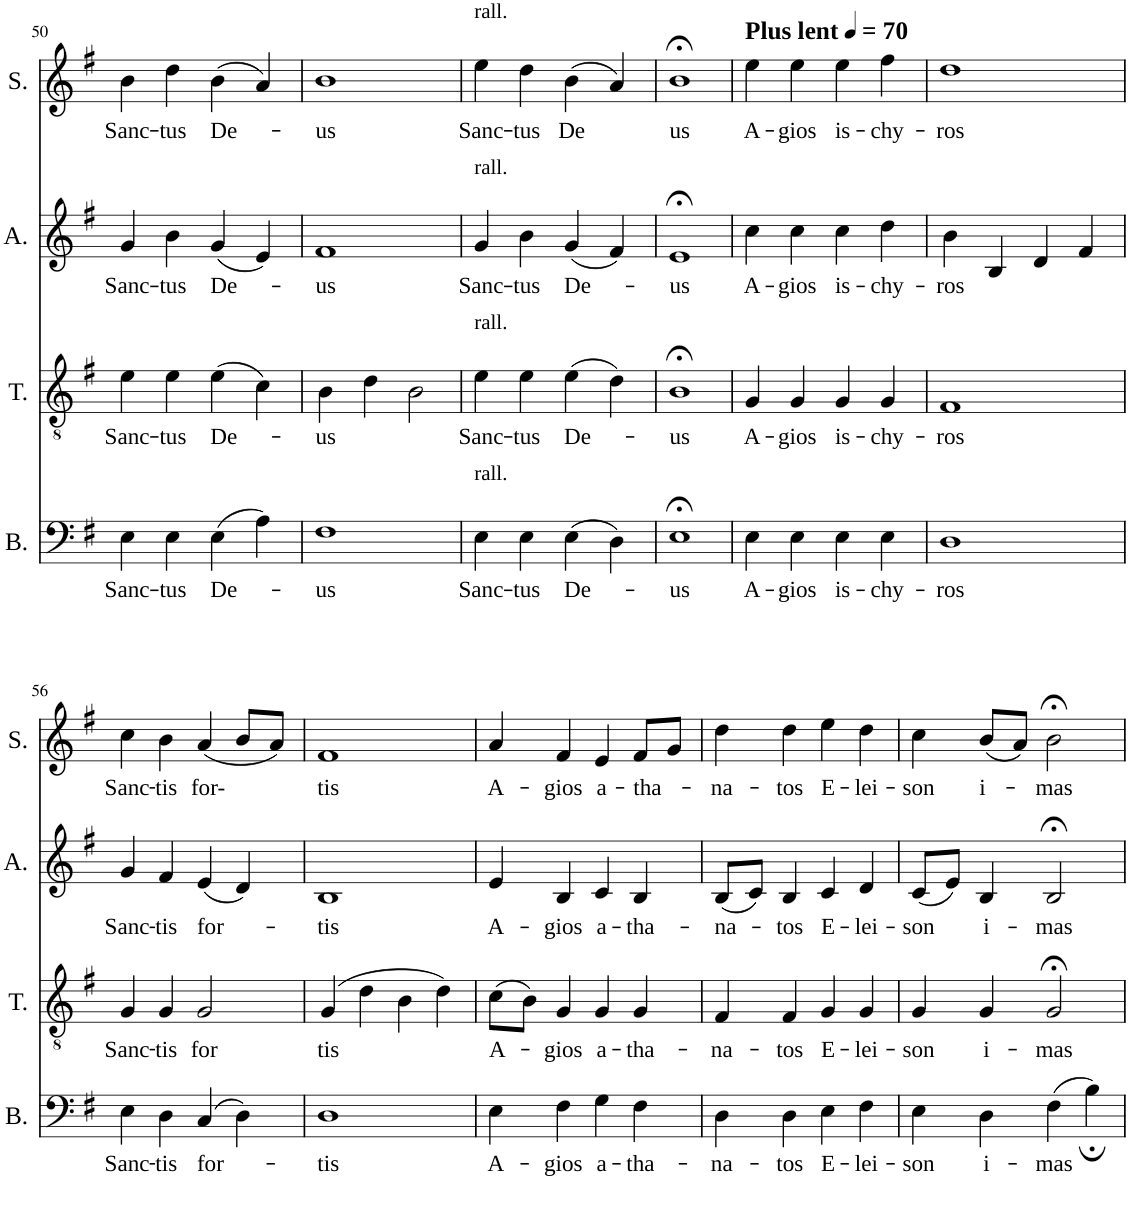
**kern	**text	**kern	**text	**kern	**text	**kern	**text
*part4	*part4	*part3	*part3	*part2	*part2	*part1	*part1
*staff4	*staff4	*staff3	*staff3	*staff2	*staff2	*staff1	*staff1
*I"Bass	*	*I"Tenor	*	*I"Alto	*	*I"Soprano	*
*I'B.	*	*I'T.	*	*I'A.	*	*I'S.	*
!!LO:PB:g=z
*clefF4	*	*clefGv2	*	*clefG2	*	*clefG2	*
*k[f#]	*	*k[f#]	*	*k[f#]	*	*k[f#]	*
*M4/4	*	*M4/4	*	*M4/4	*	*M4/4	*
=50	=50	=50	=50	=50	=50	=50	=50
!	!LO:LY:b	!	!LO:LY:b	!	!LO:LY:b	!	!LO:LY:b
4E\	Sanc-	4e\	Sanc-	4g/	Sanc-	4b\	Sanc-
!	!LO:LY:b	!	!LO:LY:b	!	!LO:LY:b	!	!LO:LY:b
4E\	-tus	4e\	-tus	4b\	-tus	4dd\	-tus
!	!LO:LY:b	!	!LO:LY:b	!	!LO:LY:b	!	!LO:LY:b
(4E\	De-	(4e\	De-	(4g/	De-	(4b\	De-
4A\)	.	4c\)	.	4e/)	.	4a/)	.
=51	=51	=51	=51	=51	=51	=51	=51
!	!LO:LY:b	!	!LO:LY:b	!	!LO:LY:b	!	!LO:LY:b
1F#	-us	4B\	-us	1f#	-us	1b	-us
.	.	4d\	.	.	.	.	.
.	.	2B\	.	.	.	.	.
=52	=52	=52	=52	=52	=52	=52	=52
!	!	!	!	!	!	!LO:TX:a:t=rall.	!
!	!	!	!	!LO:TX:a:t=rall.	!	!	!
!	!	!LO:TX:a:t=rall.	!	!	!	!	!
!LO:TX:a:t=rall.	!	!	!	!	!	!	!
!	!LO:LY:b	!	!LO:LY:b	!	!LO:LY:b	!	!LO:LY:b
4E\	Sanc-	4e\	Sanc-	4g/	Sanc-	4ee\	Sanc-
!	!LO:LY:b	!	!LO:LY:b	!	!LO:LY:b	!	!LO:LY:b
4E\	-tus	4e\	-tus	4b\	-tus	4dd\	-tus
!	!LO:LY:b	!	!LO:LY:b	!	!LO:LY:b	!	!LO:LY:b
(4E\	De-	(4e\	De-	(4g/	De-	(4b\	De
4D\)	.	4d\)	.	4f#/)	.	4a/)	.
=53	=53	=53	=53	=53	=53	=53	=53
!	!LO:LY:b	!	!LO:LY:b	!	!LO:LY:b	!	!LO:LY:b
1E;<	-us	1B;<	-us	1e;<	-us	1b;<	us
=54	=54	=54	=54	=54	=54	=54	=54
*	*	*	*	*	*	*MM70	*
!	!	!	!	!	!	!LO:TX:a:B:t=Plus lent	!
!	!LO:LY:b	!	!LO:LY:b	!	!LO:LY:b	!	!LO:LY:b
4E\	A-	4G/	A-	4cc\	A-	4ee\	A-
!	!LO:LY:b	!	!LO:LY:b	!	!LO:LY:b	!	!LO:LY:b
4E\	-gios	4G/	-gios	4cc\	-gios	4ee\	-gios
!	!LO:LY:b	!	!LO:LY:b	!	!LO:LY:b	!	!LO:LY:b
4E\	is-	4G/	is-	4cc\	is-	4ee\	is-
!	!LO:LY:b	!	!LO:LY:b	!	!LO:LY:b	!	!LO:LY:b
4E\	-chy-	4G/	-chy-	4dd\	-chy-	4ff#\	-chy-
=55	=55	=55	=55	=55	=55	=55	=55
!	!LO:LY:b	!	!LO:LY:b	!	!LO:LY:b	!	!LO:LY:b
1D	-ros	1F#	-ros	4b\	-ros	1dd	-ros
.	.	.	.	4B/	.	.	.
.	.	.	.	4d/	.	.	.
.	.	.	.	4f#/	.	.	.
!!LO:LB:g=z
=56	=56	=56	=56	=56	=56	=56	=56
!	!LO:LY:b	!	!LO:LY:b	!	!LO:LY:b	!	!LO:LY:b
4E\	Sanc-	4G/	Sanc-	4g/	Sanc-	4cc\	Sanc-
!	!LO:LY:b	!	!LO:LY:b	!	!LO:LY:b	!	!LO:LY:b
4D\	-tis	4G/	-tis	4f#/	-tis	4b\	-tis
!	!LO:LY:b	!	!LO:LY:b	!	!LO:LY:b	!	!LO:LY:b
(4C/	for-	2G/	for	(4e/	for-	(4a/	for-
4D\)	.	.	.	4d/)	.	8b/L	.
.	.	.	.	.	.	8a/J)	.
=57	=57	=57	=57	=57	=57	=57	=57
!	!LO:LY:b	!	!LO:LY:b	!	!LO:LY:b	!	!LO:LY:b
1D	-tis	(4G/	tis	1B	-tis	1f#	tis
.	.	4d\	.	.	.	.	.
.	.	4B\	.	.	.	.	.
.	.	4d\)	.	.	.	.	.
=58	=58	=58	=58	=58	=58	=58	=58
!	!LO:LY:b	!	!LO:LY:b	!	!LO:LY:b	!	!LO:LY:b
4E\	A-	(8c\L	A-	4e/	A-	4a/	A-
.	.	8B\J)	.	.	.	.	.
!	!LO:LY:b	!	!LO:LY:b	!	!LO:LY:b	!	!LO:LY:b
4F#\	-gios	4G/	-gios	4B/	-gios	4f#/	-gios
!	!LO:LY:b	!	!LO:LY:b	!	!LO:LY:b	!	!LO:LY:b
4G\	a-	4G/	a-	4c/	a-	4e/	a-
!	!LO:LY:b	!	!LO:LY:b	!	!LO:LY:b	!	!LO:LY:b
4F#\	-tha-	4G/	-tha-	4B/	-tha-	8f#/L	-tha-
.	.	.	.	.	.	8g/J	.
=59	=59	=59	=59	=59	=59	=59	=59
!	!LO:LY:b	!	!LO:LY:b	!	!LO:LY:b	!	!LO:LY:b
4D\	-na-	4F#/	-na-	(8B/L	-na-	4dd\	-na-
.	.	.	.	8c/J)	.	.	.
!	!LO:LY:b	!	!LO:LY:b	!	!LO:LY:b	!	!LO:LY:b
4D\	-tos	4F#/	-tos	4B/	-tos	4dd\	-tos
!	!LO:LY:b	!	!LO:LY:b	!	!LO:LY:b	!	!LO:LY:b
4E\	E-	4G/	E-	4c/	E-	4ee\	E-
!	!LO:LY:b	!	!LO:LY:b	!	!LO:LY:b	!	!LO:LY:b
4F#\	-lei-	4G/	-lei-	4d/	-lei-	4dd\	-lei-
=60	=60	=60	=60	=60	=60	=60	=60
!	!LO:LY:b	!	!LO:LY:b	!	!LO:LY:b	!	!LO:LY:b
4E\	-son	4G/	-son	(8c/L	-son	4cc\	-son
.	.	.	.	8e/J)	.	.	.
!	!LO:LY:b	!	!LO:LY:b	!	!LO:LY:b	!	!LO:LY:b
4D\	i-	4G/	i-	4B/	i-	(8b/L	i-
.	.	.	.	.	.	8a/J)	.
!	!LO:LY:b	!	!LO:LY:b	!	!LO:LY:b	!	!LO:LY:b
(4F#\	-mas	2G;</	-mas	2B;</	-mas	2b;<\	-mas
4B;\)	.	.	.	.	.	.	.
=	=	=	=	=	=	=	=
*-	*-	*-	*-	*-	*-	*-	*-
